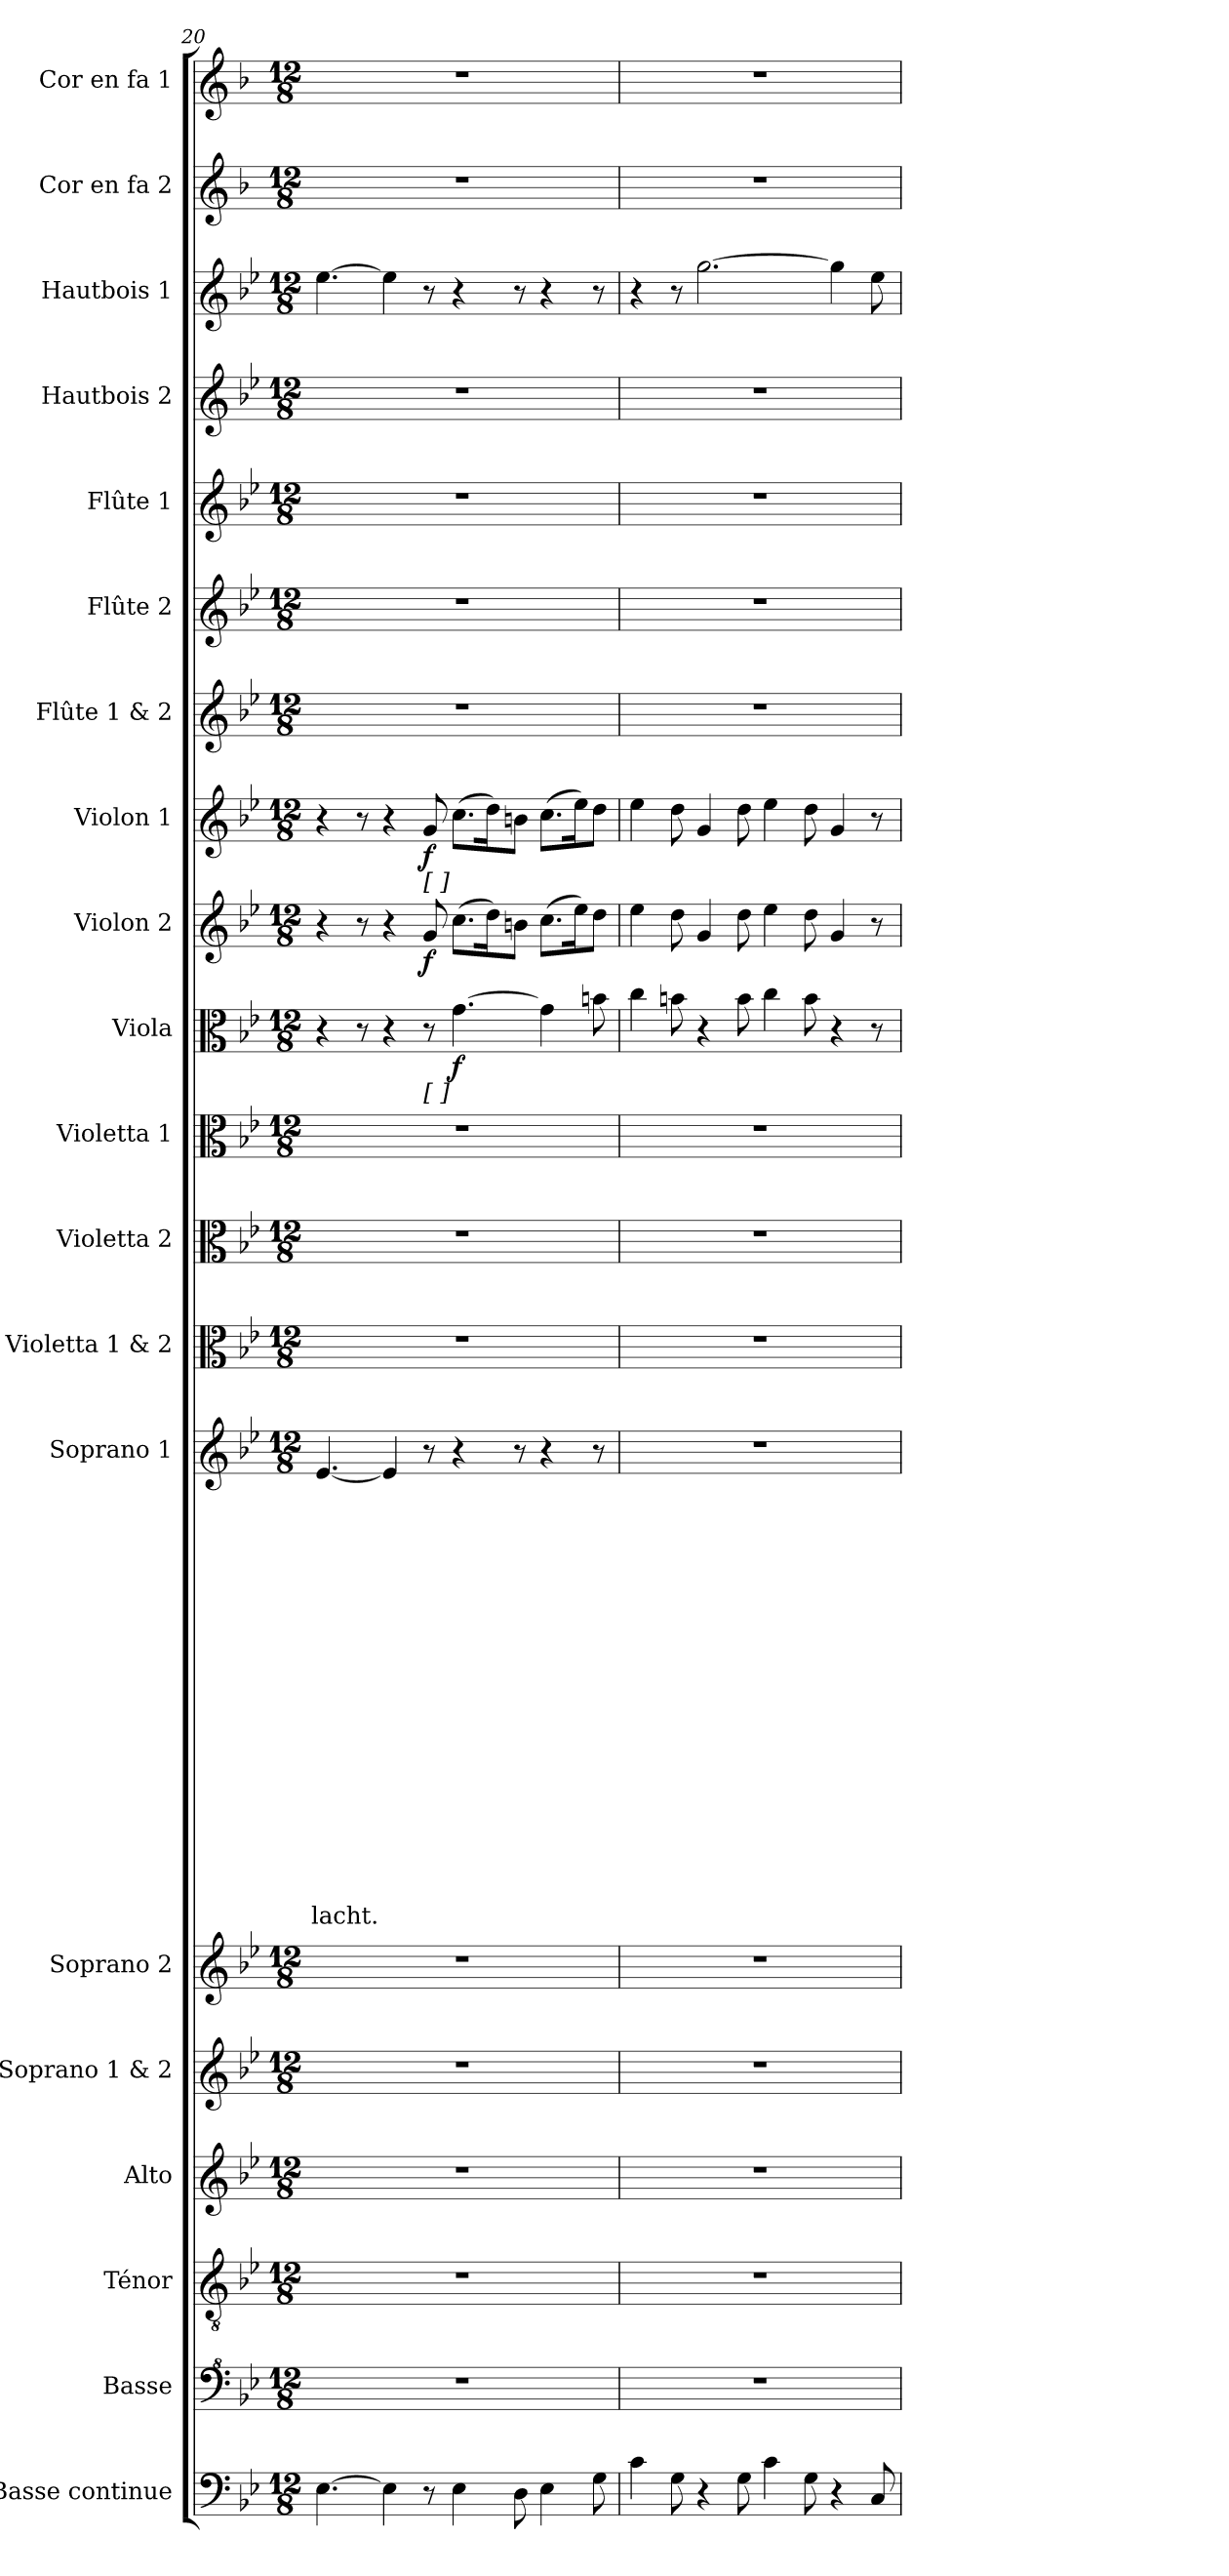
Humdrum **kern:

**kern	**kern	**kern	**kern	**kern	**kern	**kern	**text	**text	**text	**text	**text	**text	**text	**text	**text	**text	**text	**text	**text	**text	**text	**text	**text	**text	**text	**kern	**kern	**kern	**kern	**dynam	**kern	**dynam	**kern	**dynam	**kern	**kern	**kern	**kern	**kern	**kern	**kern
*part20	*part19	*part18	*part17	*part16	*part15	*part14	*part14	*part14	*part14	*part14	*part14	*part14	*part14	*part14	*part14	*part14	*part14	*part14	*part14	*part14	*part14	*part14	*part14	*part14	*part14	*part13	*part12	*part11	*part10	*part10	*part9	*part9	*part8	*part8	*part7	*part6	*part5	*part4	*part3	*part2	*part1
*staff20	*staff19	*staff18	*staff17	*staff16	*staff15	*staff14	*staff14	*staff14	*staff14	*staff14	*staff14	*staff14	*staff14	*staff14	*staff14	*staff14	*staff14	*staff14	*staff14	*staff14	*staff14	*staff14	*staff14	*staff14	*staff14	*staff13	*staff12	*staff11	*staff10	*staff10	*staff9	*staff9	*staff8	*staff8	*staff7	*staff6	*staff5	*staff4	*staff3	*staff2	*staff1
*I"Basse continue	*I"Basse	*I"Ténor	*I"Alto	*I"Soprano 1 & 2	*I"Soprano 2	*I"Soprano 1	*	*	*	*	*	*	*	*	*	*	*	*	*	*	*	*	*	*	*	*I"Violetta 1 & 2	*I"Violetta 2	*I"Violetta 1	*I"Viola	*	*I"Violon 2	*	*I"Violon 1	*	*I"Flûte 1 & 2	*I"Flûte 2	*I"Flûte 1	*I"Hautbois 2	*I"Hautbois 1	*I"Cor en fa 2	*I"Cor en fa 1
*I'BC	*I'Bas	*I'T	*I'A	*	*I'S 2	*I'S 1	*	*	*	*	*	*	*	*	*	*	*	*	*	*	*	*	*	*	*	*	*I'Vta 2	*I'Vta 1	*I'Vla	*	*I'Vln 2	*	*I'Vln 1	*	*	*I'Fl 2	*I'Fl 1	*I'Hb 2	*I'Hb 1	*I'Cor 2	*I'Cor 1
!!LO:LB:g=z
*clefF4	*clefF^4	*clefGv2	*clefG2	*clefG2	*clefG2	*clefG2	*	*	*	*	*	*	*	*	*	*	*	*	*	*	*	*	*	*	*	*clefC3	*clefC3	*clefC3	*clefC3	*	*clefG2	*	*clefG2	*	*clefG2	*clefG2	*clefG2	*clefG2	*clefG2	*clefG2	*clefG2
*ITrd7c12	*	*	*	*	*	*	*	*	*	*	*	*	*	*	*	*	*	*	*	*	*	*	*	*	*	*	*	*	*	*	*	*	*	*	*	*	*	*	*	*ITrd4c7	*ITrd4c7
*k[b-e-]	*k[b-e-]	*k[b-e-]	*k[b-e-]	*k[b-e-]	*k[b-e-]	*k[b-e-]	*	*	*	*	*	*	*	*	*	*	*	*	*	*	*	*	*	*	*	*k[b-e-]	*k[b-e-]	*k[b-e-]	*k[b-e-]	*	*k[b-e-]	*	*k[b-e-]	*	*k[b-e-]	*k[b-e-]	*k[b-e-]	*k[b-e-]	*k[b-e-]	*k[b-e-]	*k[b-e-]
*B-:	*B-:	*B-:	*B-:	*B-:	*B-:	*B-:	*	*	*	*	*	*	*	*	*	*	*	*	*	*	*	*	*	*	*	*B-:	*B-:	*B-:	*B-:	*	*B-:	*	*B-:	*	*B-:	*B-:	*B-:	*B-:	*B-:	*B-:	*B-:
*M12/8	*M12/8	*M12/8	*M12/8	*M12/8	*M12/8	*M12/8	*	*	*	*	*	*	*	*	*	*	*	*	*	*	*	*	*	*	*	*M12/8	*M12/8	*M12/8	*M12/8	*	*M12/8	*	*M12/8	*	*M12/8	*M12/8	*M12/8	*M12/8	*M12/8	*M12/8	*M12/8
=20	=20	=20	=20	=20	=20	=20	=20	=20	=20	=20	=20	=20	=20	=20	=20	=20	=20	=20	=20	=20	=20	=20	=20	=20	=20	=20	=20	=20	=20	=20	=20	=20	=20	=20	=20	=20	=20	=20	=20	=20	=20
!	!	!	!	!	!	!	!	!	!	!	!	!	!	!	!	!	!	!	!	!	!	!	!	!	!LO:LY:b	!	!	!	!	!	!	!	!	!	!	!	!	!	!	!	!
[4.EE-\	1.r	1.r	1.r	1.r	1.r	[4.e-/	.	.	.	.	.	.	.	.	.	.	.	.	.	.	.	.	.	.	lacht.	1.r	1.r	1.r	4r	.	4r	.	4r	.	1.r	1.r	1.r	1.r	[4.ee-\	1.r	1.r
.	.	.	.	.	.	.	.	.	.	.	.	.	.	.	.	.	.	.	.	.	.	.	.	.	.	.	.	.	8r	.	8r	.	8r	.	.	.	.	.	.	.	.
4EE-\]	.	.	.	.	.	4e-/]	.	.	.	.	.	.	.	.	.	.	.	.	.	.	.	.	.	.	.	.	.	.	4r	.	4r	.	4r	.	.	.	.	.	4ee-\]	.	.
!	!	!	!	!	!	!	!	!	!	!	!	!	!	!	!	!	!	!	!	!	!	!	!	!	!	!	!	!	!	!	!	!	!LO:TX:b:B:t=[    ]	!	!	!	!	!	!	!	!
!	!	!	!	!	!	!	!	!	!	!	!	!	!	!	!	!	!	!	!	!	!	!	!	!	!	!	!	!	!LO:TX:b:B:t=[    ]	!	!	!	!	!	!	!	!	!	!	!	!
!	!	!	!	!	!	!	!	!	!	!	!	!	!	!	!	!	!	!	!	!	!	!	!	!	!	!	!	!	!	!	!	!LO:DY:b	!	!LO:DY:b	!	!	!	!	!	!	!
8r	.	.	.	.	.	8r	.	.	.	.	.	.	.	.	.	.	.	.	.	.	.	.	.	.	.	.	.	.	8r	.	8g/	f	8g/	f	.	.	.	.	8r	.	.
!	!	!	!	!	!	!	!	!	!	!	!	!	!	!	!	!	!	!	!	!	!	!	!	!	!	!	!	!	!	!LO:DY:b	!	!	!	!	!	!	!	!	!	!	!
4EE-\	.	.	.	.	.	4r	.	.	.	.	.	.	.	.	.	.	.	.	.	.	.	.	.	.	.	.	.	.	[4.g\	f	(>8.cc\L	.	(>8.cc\L	.	.	.	.	.	4r	.	.
.	.	.	.	.	.	.	.	.	.	.	.	.	.	.	.	.	.	.	.	.	.	.	.	.	.	.	.	.	.	.	16dd\k)	.	16dd\k)	.	.	.	.	.	.	.	.
8DD\	.	.	.	.	.	8r	.	.	.	.	.	.	.	.	.	.	.	.	.	.	.	.	.	.	.	.	.	.	.	.	8bn\J	.	8bn\J	.	.	.	.	.	8r	.	.
4EE-\	.	.	.	.	.	4r	.	.	.	.	.	.	.	.	.	.	.	.	.	.	.	.	.	.	.	.	.	.	4g\]	.	(>8.cc\L	.	(>8.cc\L	.	.	.	.	.	4r	.	.
.	.	.	.	.	.	.	.	.	.	.	.	.	.	.	.	.	.	.	.	.	.	.	.	.	.	.	.	.	.	.	16ee-\k)	.	16ee-\k)	.	.	.	.	.	.	.	.
8GG\	.	.	.	.	.	8r	.	.	.	.	.	.	.	.	.	.	.	.	.	.	.	.	.	.	.	.	.	.	8bn\	.	8dd\J	.	8dd\J	.	.	.	.	.	8r	.	.
=21	=21	=21	=21	=21	=21	=21	=21	=21	=21	=21	=21	=21	=21	=21	=21	=21	=21	=21	=21	=21	=21	=21	=21	=21	=21	=21	=21	=21	=21	=21	=21	=21	=21	=21	=21	=21	=21	=21	=21	=21	=21
4C\	1.r	1.r	1.r	1.r	1.r	1.r	.	.	.	.	.	.	.	.	.	.	.	.	.	.	.	.	.	.	.	1.r	1.r	1.r	4cc\	.	4ee-\	.	4ee-\	.	1.r	1.r	1.r	1.r	4r	1.r	1.r
8GG\	.	.	.	.	.	.	.	.	.	.	.	.	.	.	.	.	.	.	.	.	.	.	.	.	.	.	.	.	8bn\	.	8dd\	.	8dd\	.	.	.	.	.	8r	.	.
4r	.	.	.	.	.	.	.	.	.	.	.	.	.	.	.	.	.	.	.	.	.	.	.	.	.	.	.	.	4r	.	4g/	.	4g/	.	.	.	.	.	[2.gg\	.	.
8GG\	.	.	.	.	.	.	.	.	.	.	.	.	.	.	.	.	.	.	.	.	.	.	.	.	.	.	.	.	8b\	.	8dd\	.	8dd\	.	.	.	.	.	.	.	.
4C\	.	.	.	.	.	.	.	.	.	.	.	.	.	.	.	.	.	.	.	.	.	.	.	.	.	.	.	.	4cc\	.	4ee-\	.	4ee-\	.	.	.	.	.	.	.	.
8GG\	.	.	.	.	.	.	.	.	.	.	.	.	.	.	.	.	.	.	.	.	.	.	.	.	.	.	.	.	8b\	.	8dd\	.	8dd\	.	.	.	.	.	.	.	.
4r	.	.	.	.	.	.	.	.	.	.	.	.	.	.	.	.	.	.	.	.	.	.	.	.	.	.	.	.	4r	.	4g/	.	4g/	.	.	.	.	.	4gg\]	.	.
8CC/	.	.	.	.	.	.	.	.	.	.	.	.	.	.	.	.	.	.	.	.	.	.	.	.	.	.	.	.	8r	.	8r	.	8r	.	.	.	.	.	8ee-\	.	.
=	=	=	=	=	=	=	=	=	=	=	=	=	=	=	=	=	=	=	=	=	=	=	=	=	=	=	=	=	=	=	=	=	=	=	=	=	=	=	=	=	=
*-	*-	*-	*-	*-	*-	*-	*-	*-	*-	*-	*-	*-	*-	*-	*-	*-	*-	*-	*-	*-	*-	*-	*-	*-	*-	*-	*-	*-	*-	*-	*-	*-	*-	*-	*-	*-	*-	*-	*-	*-	*-
